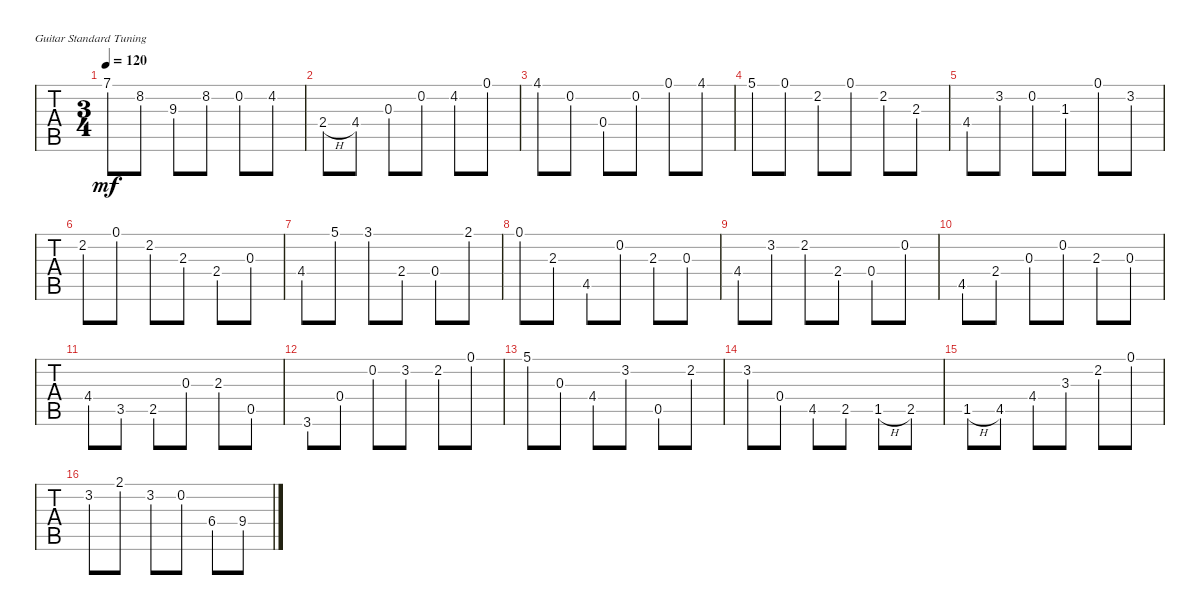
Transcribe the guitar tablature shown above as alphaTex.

\defaultSystemsLayout 4
\bracketExtendMode groupsimilarinstruments
\singleTrackTrackNamePolicy hidden
\multiTrackTrackNamePolicy hidden
\firstSystemTrackNameOrientation horizontal
\otherSystemsTrackNameOrientation horizontal
\track ("Steel Guitar" "S-Gt") {instrument acousticguitarsteel}
\staff {tabs}
\tuning (E4 B3 G3 D3 A2 E2)
\ts (3 4)
\tempo 120
\clef g2
\ks d
7.1.8{dy mf} 8.2.8 9.3.8 8.2.8 0.2.8 4.2.8 |
2.4{h}.8 4.4.8 0.3.8 0.2.8 4.2.8 0.1.8 |
4.1.8 0.2.8 0.4.8 0.2.8 0.1.8 4.1.8 |
5.1.8 0.1.8 2.2.8 0.1.8 2.2.8 2.3.8 |
4.4.8 3.2.8 0.2.8 1.3.8 0.1.8 3.2.8 |
2.2.8 0.1.8 2.2.8 2.3.8 2.4.8 0.3.8 |
4.4.8 5.1.8 3.1.8 2.4.8 0.4.8 2.1.8 |
0.1.8 2.3.8 4.5.8 0.2.8 2.3.8 0.3.8 |
4.4.8 3.2.8 2.2.8 2.4.8 0.4.8 0.2.8 |
4.5.8 2.4.8 0.3.8 0.2.8 2.3.8 0.3.8 |
4.4.8 3.5.8 2.5.8 0.3.8 2.3.8 0.5.8 |
3.6.8 0.4.8 0.2.8 3.2.8 2.2.8 0.1.8 |
5.1.8 0.3.8 4.4.8 3.2.8 0.5.8 2.2.8 |
3.2.8 0.4.8 4.5.8 2.5.8 1.5{h}.8 2.5.8 |
1.5{h}.8 4.5.8 4.4.8 3.3.8 2.2.8 0.1.8 |
3.2.8 2.1.8 3.2.8 0.2.8 6.4.8 9.4.8
